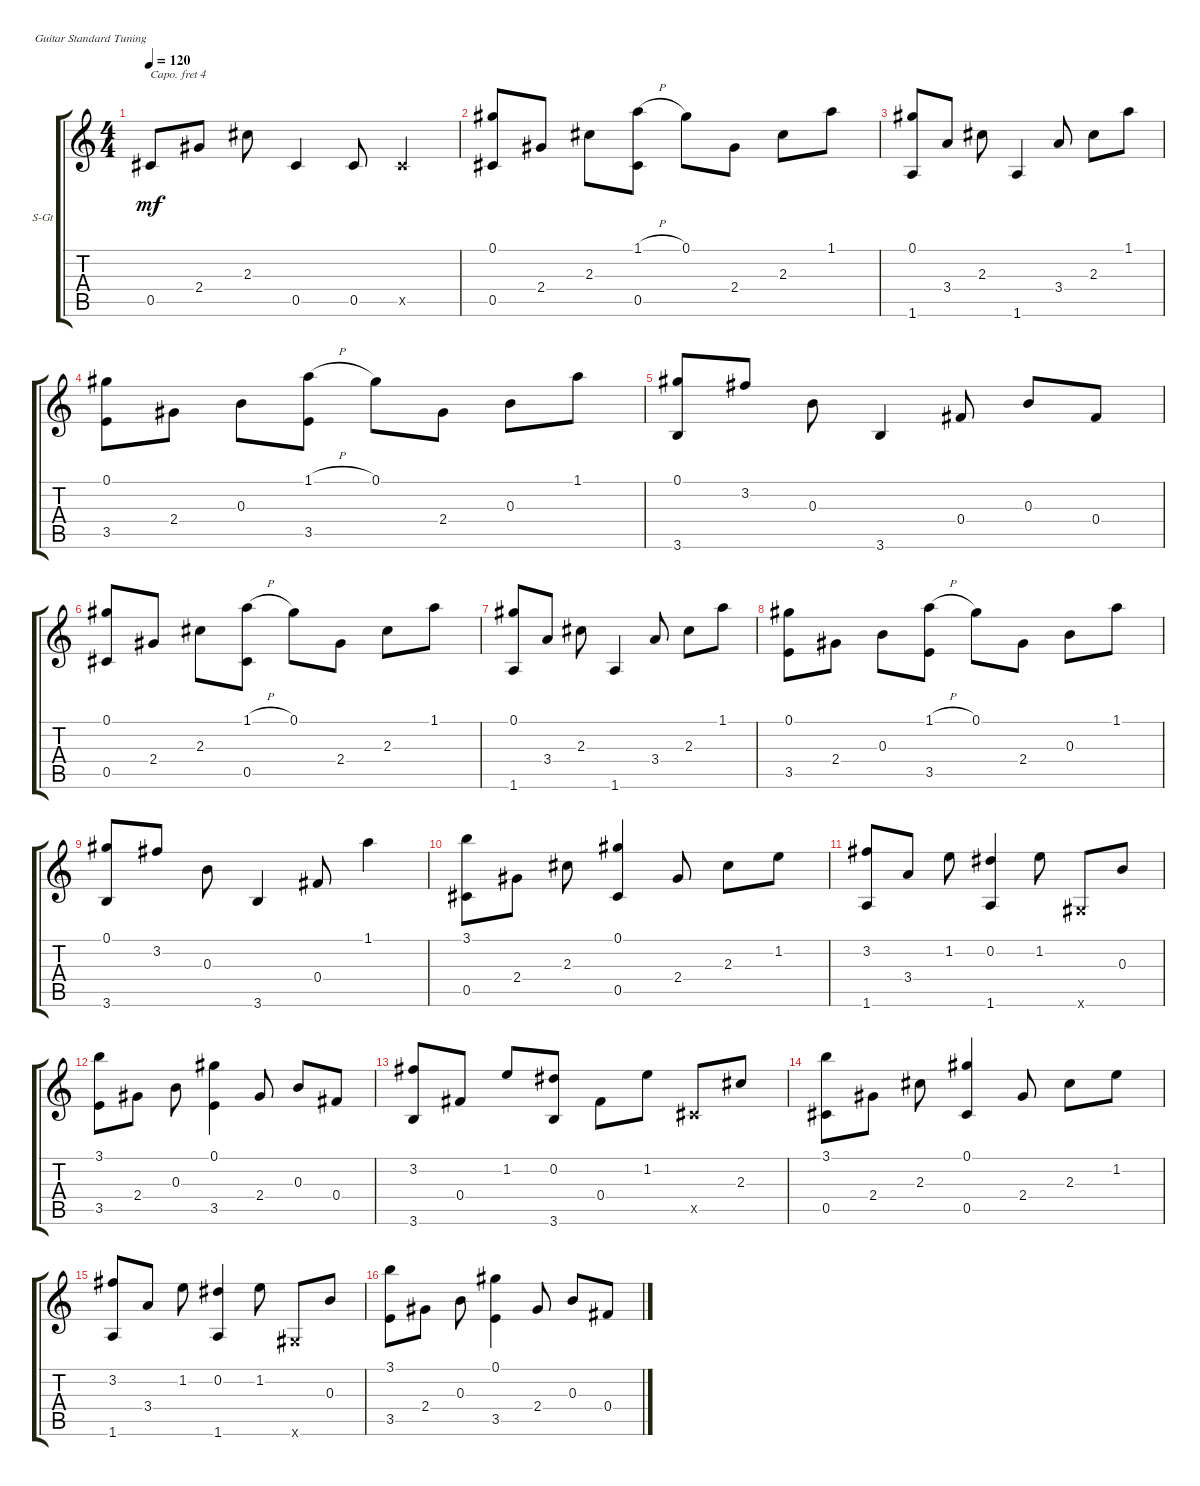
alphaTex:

\defaultSystemsLayout 4
\bracketExtendMode groupsimilarinstruments
\firstSystemTrackNameOrientation horizontal
\otherSystemsTrackNameOrientation horizontal
\track ("Steel Guitar" "S-Gt") {instrument acousticguitarsteel}
\staff {score tabs}
\capo 4
\tuning (E4 B3 G3 D3 A2 E2)
\ts (4 4)
\tempo 120
\clef g2
\ks c
0.5.8{dy mf} 2.4.8 2.3.8 0.5.4 0.5.8 0.5{x}.4 |
(0.5 0.1).8 2.4.8 2.3.8 (1.1{h} 0.5).8 0.1.8 2.4.8 2.3.8 1.1.8 |
(0.1 1.6).8 3.4.8 2.3.8 1.6.4 3.4.8 2.3.8 1.1.8 |
(0.1 3.5).8 2.4.8 0.3.8 (1.1{h} 3.5).8 0.1.8 2.4.8 0.3.8 1.1.8 |
(0.1 3.6).8 3.2.8 0.3.8 3.6.4 0.4.8 0.3.8 0.4.8 |
(0.5 0.1).8 2.4.8 2.3.8 (1.1{h} 0.5).8 0.1.8 2.4.8 2.3.8 1.1.8 |
(0.1 1.6).8 3.4.8 2.3.8 1.6.4 3.4.8 2.3.8 1.1.8 |
(0.1 3.5).8 2.4.8 0.3.8 (1.1{h} 3.5).8 0.1.8 2.4.8 0.3.8 1.1.8 |
(0.1 3.6).8 3.2.8 0.3.8 3.6.4 0.4.8 1.1.4 |
(3.1 0.5).8 2.4.8 2.3.8 (0.1 0.5).4 2.4.8 2.3.8 1.2.8 |
(3.2 1.6).8 3.4.8 1.2.8 (0.2 1.6).4 1.2.8 0.6{x}.8 0.3.8 |
(3.1 3.5).8 2.4.8 0.3.8 (0.1 3.5).4 2.4.8 0.3.8 0.4.8 |
(3.2 3.6).8 0.4.8 1.2.8 (0.2 3.6).8 0.4.8 1.2.8 0.5{x}.8 2.3.8 |
(3.1 0.5).8 2.4.8 2.3.8 (0.1 0.5).4 2.4.8 2.3.8 1.2.8 |
(3.2 1.6).8 3.4.8 1.2.8 (0.2 1.6).4 1.2.8 0.6{x}.8 0.3.8 |
(3.1 3.5).8 2.4.8 0.3.8 (0.1 3.5).4 2.4.8 0.3.8 0.4.8
